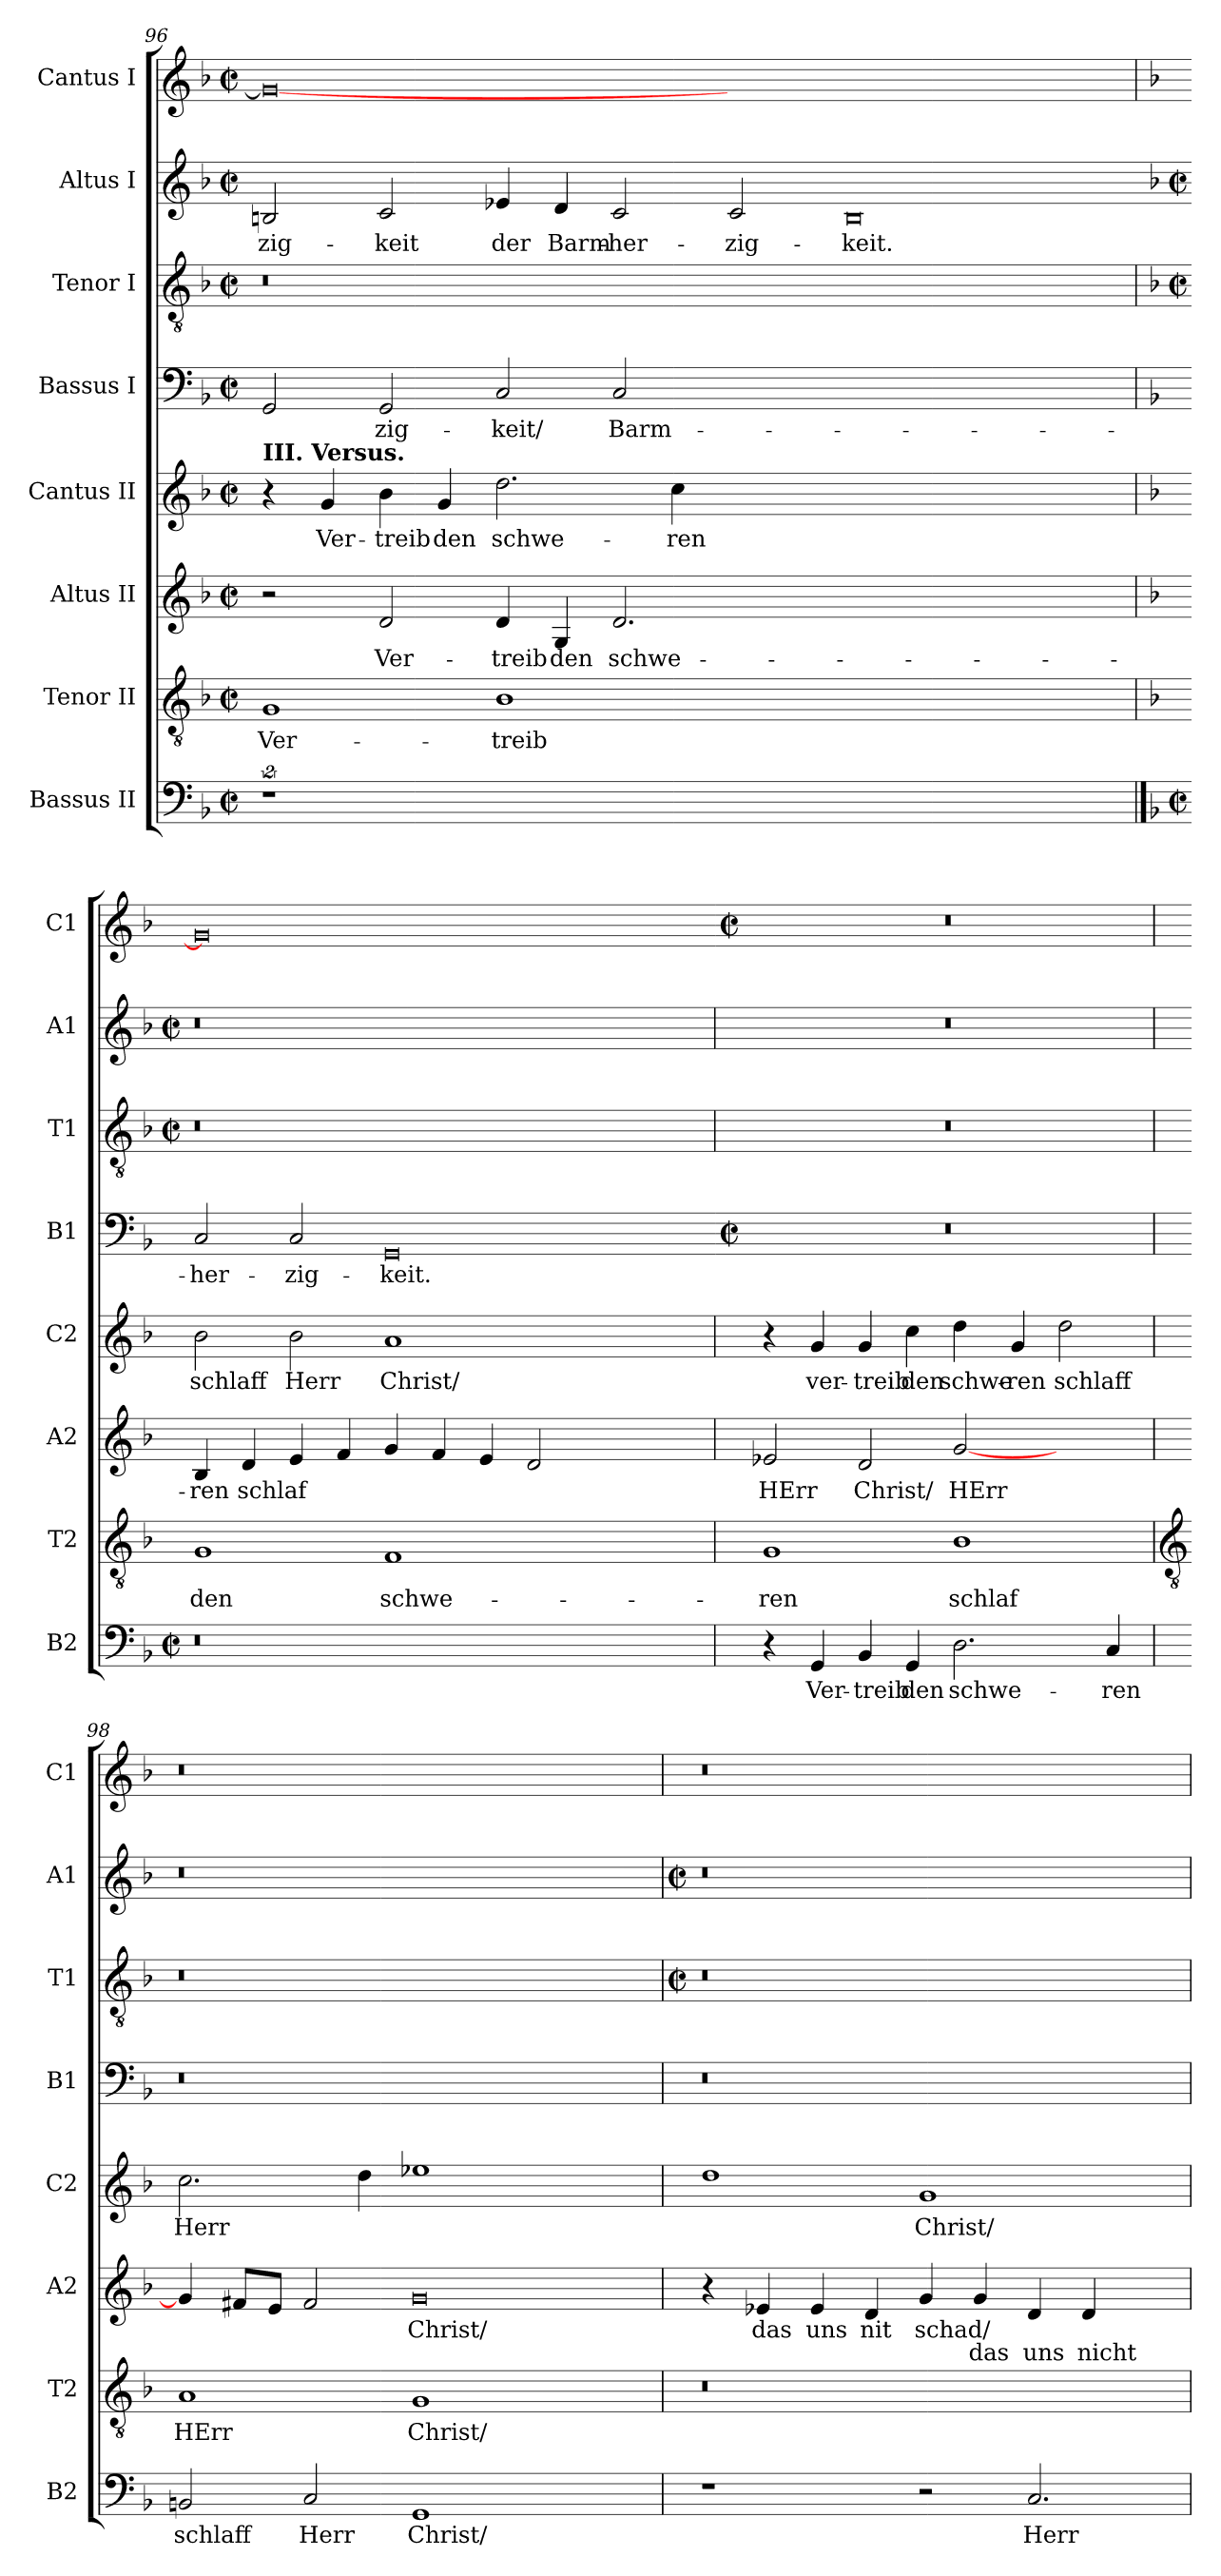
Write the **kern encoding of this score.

**kern	**text	**kern	**text	**kern	**text	**text	**kern	**text	**kern	**text	**kern	**kern	**text	**kern
*part8	*part8	*part7	*part7	*part6	*part6	*part6	*part5	*part5	*part4	*part4	*part3	*part2	*part2	*part1
*staff8	*staff8	*staff7	*staff7	*staff6	*staff6	*staff6	*staff5	*staff5	*staff4	*staff4	*staff3	*staff2	*staff2	*staff1
*I"Bassus II	*	*I"Tenor II	*	*I"Altus II	*	*	*I"Cantus II	*	*I"Bassus I	*	*I"Tenor I	*I"Altus I	*	*I"Cantus I
*I'B2	*	*I'T2	*	*I'A2	*	*	*I'C2	*	*I'B1	*	*I'T1	*I'A1	*	*I'C1
!!LO:LB:g=z
*clefF4	*	*clefGv2	*	*clefG2	*	*	*clefG2	*	*clefF4	*	*clefGv2	*clefG2	*	*clefG2
*k[b-]	*	*k[b-]	*	*k[b-]	*	*	*k[b-]	*	*k[b-]	*	*k[b-]	*k[b-]	*	*k[b-]
*F:	*	*F:	*	*F:	*	*	*F:	*	*F:	*	*F:	*F:	*	*F:
*M4/2	*	*M4/2	*	*M4/2	*	*	*M4/2	*	*M4/2	*	*M4/2	*M4/2	*	*M4/2
*met(c|)	*	*met(c|)	*	*met(c|)	*	*	*met(c|)	*	*met(c|)	*	*met(c|)	*met(c|)	*	*met(c|)
=96B	=96B	=96B	=96B	=96B	=96B	=96B	=96B	=96B	=96B	=96B	=96B	=96B	=96B	=96B
!	!	!	!	!	!	!	!LO:TX:a:B:t=III. Versus.	!	!	!	!	!	!	!
!	!	!	!LO:LY:b	!	!	!	!	!	!	!	!	!	!LO:LY:b	!
2%9r	.	1G	Ver-	2r	.	.	4r	.	2GG	.	0r	2Bn	-zig-	0g_
!	!	!	!	!	!	!	!	!LO:LY:b	!	!	!	!	!	!
.	.	.	.	.	.	.	4g	Ver-	.	.	.	.	.	.
!	!	!	!	!	!LO:LY:b	!	!	!LO:LY:b	!	!LO:LY:b	!	!	!LO:LY:b	!
.	.	.	.	2d	Ver-	.	4b-	-treib	2GG	-zig-	.	2c	-keit	.
!	!	!	!	!	!	!	!	!LO:LY:b	!	!	!	!	!	!
.	.	.	.	.	.	.	4g	den	.	.	.	.	.	.
!	!	!	!LO:LY:b	!	!LO:LY:b	!	!	!LO:LY:b	!	!LO:LY:b	!	!	!LO:LY:b	!
.	.	1B-	-treib	4d	-treib	.	2.dd	schwe-	2C	-keit/	.	4e-X	der	.
!	!	!	!	!	!LO:LY:b	!	!	!	!	!	!	!	!LO:LY:b	!
.	.	.	.	4G	den	.	.	.	.	.	.	4d	Barm-	.
!	!	!	!	!	!LO:LY:b	!	!	!	!	!LO:LY:b	!	!	!LO:LY:b	!
.	.	.	.	2.d	schwe-	.	.	.	2C	Barm-	.	2c	-her-	.
!	!	!	!	!	!	!	!	!LO:LY:b	!	!	!	!	!	!
.	.	.	.	.	.	.	4cc	-ren	.	.	.	.	.	.
!	!	!	!	!	!	!	!	!	!	!	!	!	!LO:LY:b	!
.	.	0ryy	.	.	.	.	0ryy	.	0ryy	.	0ryy	2c	-zig-	0ryy
.	.	.	.	0ryy	.	.	.	.	.	.	.	.	.	.
!	!	!	!	!	!	!	!	!	!	!	!	!	!LO:LY:b	!
.	.	.	.	.	.	.	.	.	.	.	.	0B	-keit.	.
.	.	2ryy	.	.	.	.	2ryy	.	2ryy	.	2ryy	.	.	2ryy
.	.	.	.	4ryy	.	.	.	.	.	.	.	.	.	.
!!LO:LB:g=z
==97A	=97A	=97A	=97A	=97A	=97A	=97A	=97A	=97A	=97A	=97A	=97A	=97A-	=97A	=97A
*k[b-]	*	*	*	*	*	*	*	*	*	*	*	*	*	*
*F:	*	*	*	*	*	*	*	*	*	*	*	*	*	*
*M4/2	*	*	*	*	*	*	*	*	*	*	*M4/2	*M4/2	*	*
*met(c|)	*	*	*	*	*	*	*	*	*	*	*met(c|)	*met(c|)	*	*
!	!	!	!LO:LY:b	!	!LO:LY:b	!	!	!LO:LY:b	!	!LO:LY:b	!	!	!	!
0r	.	1G	den	4B-	-ren	.	2b-	schlaff	2C	-her-	0r	0r	.	0g]
!	!	!	!	!	!LO:LY:b	!	!	!	!	!	!	!	!	!
.	.	.	.	4d	schlaf	.	.	.	.	.	.	.	.	.
!	!	!	!	!	!	!	!	!LO:LY:b	!	!LO:LY:b	!	!	!	!
.	.	.	.	4e	.	.	2b-	Herr	2C	-zig-	.	.	.	.
.	.	.	.	4f	.	.	.	.	.	.	.	.	.	.
!	!	!	!LO:LY:b	!	!	!	!	!LO:LY:b	!	!LO:LY:b	!	!	!	!
.	.	1F	schwe-	4g	.	.	1a	Christ/	0GG	-keit.	.	.	.	.
.	.	.	.	4f	.	.	.	.	.	.	.	.	.	.
.	.	.	.	4e	.	.	.	.	.	.	.	.	.	.
.	.	.	.	2d	.	.	.	.	.	.	.	.	.	.
1ryy	.	1ryy	.	.	.	.	1ryy	.	.	.	1ryy	1ryy	.	1ryy
.	.	.	.	2.ryy	.	.	.	.	.	.	.	.	.	.
!!LO:LB:g=z
=98	=98-	=98	=98-	=98	=98-	=98-	=98	=98-	=98-	=98-	=98	=98	=98-	=98-
*	*	*	*	*	*	*	*	*	*M4/2	*	*	*	*	*M4/2
*	*	*	*	*	*	*	*	*	*met(c|)	*	*	*	*	*met(c|)
!	!	!	!LO:LY:b	!	!LO:LY:b	!	!	!	!	!	!	!	!	!
4r	.	1G	-ren	2e-X	HErr	.	4r	.	0r	.	0r	0r	.	0r
!	!LO:LY:b	!	!	!	!	!	!	!LO:LY:b	!	!	!	!	!	!
4GG	Ver-	.	.	.	.	.	4g	ver-	.	.	.	.	.	.
!	!LO:LY:b	!	!	!	!LO:LY:b	!	!	!LO:LY:b	!	!	!	!	!	!
4BB-	-treib	.	.	2d	Christ/	.	4g	-treib	.	.	.	.	.	.
!	!LO:LY:b	!	!	!	!	!	!	!LO:LY:b	!	!	!	!	!	!
4GG	den	.	.	.	.	.	4cc	den	.	.	.	.	.	.
!	!LO:LY:b	!	!LO:LY:b	!	!LO:LY:b	!	!	!LO:LY:b	!	!	!	!	!	!
2.D	schwe-	1B-	schlaf	[2g	HErr	.	4dd	schwe-	.	.	.	.	.	.
!	!	!	!	!	!	!	!	!LO:LY:b	!	!	!	!	!	!
.	.	.	.	.	.	.	4g	-ren	.	.	.	.	.	.
!	!	!	!	!	!	!	!	!LO:LY:b	!	!	!	!	!	!
.	.	.	.	2ryy	.	.	2dd	schlaff	.	.	.	.	.	.
!	!LO:LY:b	!	!	!	!	!	!	!	!	!	!	!	!	!
4C	-ren	.	.	.	.	.	.	.	.	.	.	.	.	.
!!LO:LB:g=z
=98	=98	=98	=98	=98	=98	=98	=98	=98	=98	=98	=98	=98	=98	=98
*	*	*clefGv2	*	*	*	*	*	*	*	*	*	*	*	*
!	!LO:LY:b	!	!LO:LY:b	!	!	!	!	!LO:LY:b	!	!	!	!	!	!
2BBn	schlaff	1A	HErr	4g]	.	.	2.cc	Herr	0r	.	0r	0r	.	0r
.	.	.	.	8f#XL	.	.	.	.	.	.	.	.	.	.
.	.	.	.	8eJ	.	.	.	.	.	.	.	.	.	.
!	!LO:LY:b	!	!	!	!	!	!	!	!	!	!	!	!	!
2C	Herr	.	.	2f#	.	.	.	.	.	.	.	.	.	.
.	.	.	.	.	.	.	4dd	.	.	.	.	.	.	.
!	!LO:LY:b	!	!LO:LY:b	!	!LO:LY:b	!	!	!	!	!	!	!	!	!
1GG	Christ/	1G	Christ/	0g	Christ/	.	1ee-X	.	.	.	.	.	.	.
1ryy	.	1ryy	.	.	.	.	1ryy	.	1ryy	.	1ryy	1ryy	.	1ryy
!!LO:LB:g=z
=98	=98	=98	=98	=98	=98	=98	=98	=98	=98	=98	=98	=98	=98	=98
*	*	*	*	*	*	*	*	*	*	*	*M4/2	*M4/2	*	*
*	*	*	*	*	*	*	*	*	*	*	*met(c|)	*met(c|)	*	*
1r	.	0r	.	4r	.	.	1dd	.	0r	.	0r	0r	.	0r
!	!	!	!	!	!LO:LY:b	!	!	!	!	!	!	!	!	!
.	.	.	.	4e-X	das	.	.	.	.	.	.	.	.	.
!	!	!	!	!	!LO:LY:b	!	!	!	!	!	!	!	!	!
.	.	.	.	4e-	uns	.	.	.	.	.	.	.	.	.
!	!	!	!	!	!LO:LY:b	!	!	!	!	!	!	!	!	!
.	.	.	.	4d	nit	.	.	.	.	.	.	.	.	.
!	!	!	!	!	!LO:LY:b	!	!	!LO:LY:b	!	!	!	!	!	!
2r	.	.	.	4g	schad/	.	1g	Christ/	.	.	.	.	.	.
!	!	!	!	!	!	!LO:LY:b	!	!	!	!	!	!	!	!
.	.	.	.	4g	.	das	.	.	.	.	.	.	.	.
!	!LO:LY:b	!	!	!	!	!LO:LY:b	!	!	!	!	!	!	!	!
2.C	Herr	.	.	4d	.	uns	.	.	.	.	.	.	.	.
!	!	!	!	!	!	!LO:LY:b	!	!	!	!	!	!	!	!
.	.	.	.	4d	.	nicht	.	.	.	.	.	.	.	.
.	.	4ryy	.	4ryy	.	.	4ryy	.	4ryy	.	4ryy	4ryy	.	4ryy
=	=	=	=	=	=	=	=	=	=	=	=	=	=	=
*-	*-	*-	*-	*-	*-	*-	*-	*-	*-	*-	*-	*-	*-	*-
